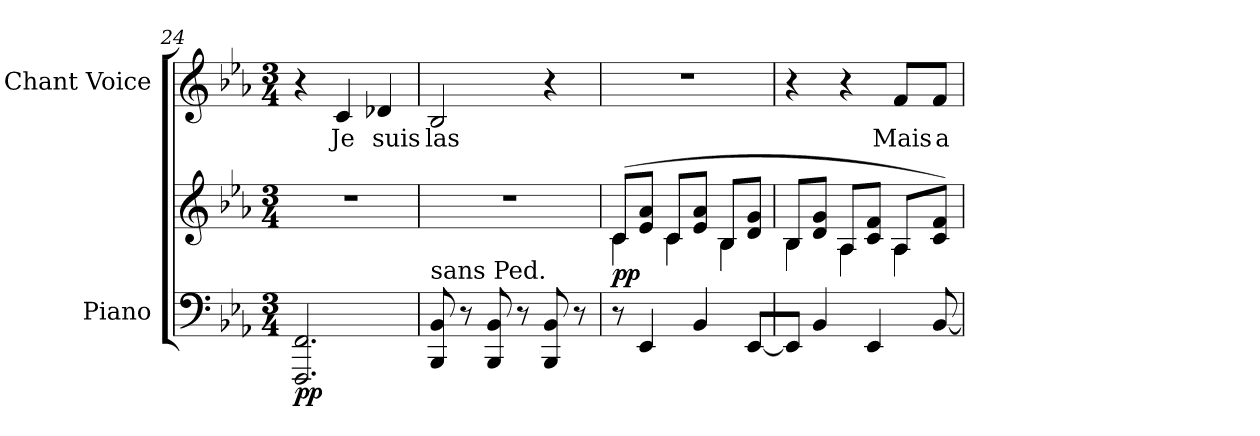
**kern	**kern	**dynam	**kern	**text
*part2	*part2	*part2	*part1	*part1
*staff3	*staff2	*staff2/3	*staff1	*staff1
*I"Piano	*	*	*I"Chant Voice	*
*I'Pno	*	*	*	*
*clefF4	*clefG2	*	*clefG2	*
*k[b-e-a-]	*k[b-e-a-]	*	*k[b-e-a-]	*
*M3/4	*M3/4	*	*M3/4	*
=24	=24	=24	=24	=24
!	!	!LO:DY:b=2	!	!
2.FFF/ 2.FF/	2.r	pp	4r	.
.	.	.	4c/	Je
.	.	.	4d-X/	suis
=25	=25	=25	=25	=25
!LO:TX:a:t=sans Ped.	!	!	!	!
8BBB-/ 8BB-/	2.r	.	2B-/	las
8r	.	.	.	.
8BBB-/ 8BB-/	.	.	.	.
8r	.	.	.	.
8BBB-/ 8BB-/	.	.	4r	.
8r	.	.	.	.
=26	=26	=26	=26	=26
*	*^	*	*	*
!	!	!	!LO:DY:b	!	!
8r	(<8c/L	4c\	pp	2.r	.
4EE-/	8e-/ 8a-/J	.	.	.	.
.	8c/L	4c\	.	.	.
4BB-/	8e-/ 8a-/J	.	.	.	.
.	8B-/L	4B-\	.	.	.
[8EE-/L	8d/ 8g/J	.	.	.	.
=27	=27	=27	=27	=27	=27
8EE-/J]	8B-/L	4B-\	.	4r	.
4BB-/	8d/ 8g/J	.	.	.	.
.	8A-/L	4A-\	.	4r	.
4EE-/	8c/ 8f/J	.	.	.	.
.	8A-/L	4A-\	.	8f/L	Mais
[8BB-/L	8c/ 8f/J)	.	.	8f/J	a-
*	*v	*v	*	*	*
=	=	=	=	=
*-	*-	*-	*-	*-
